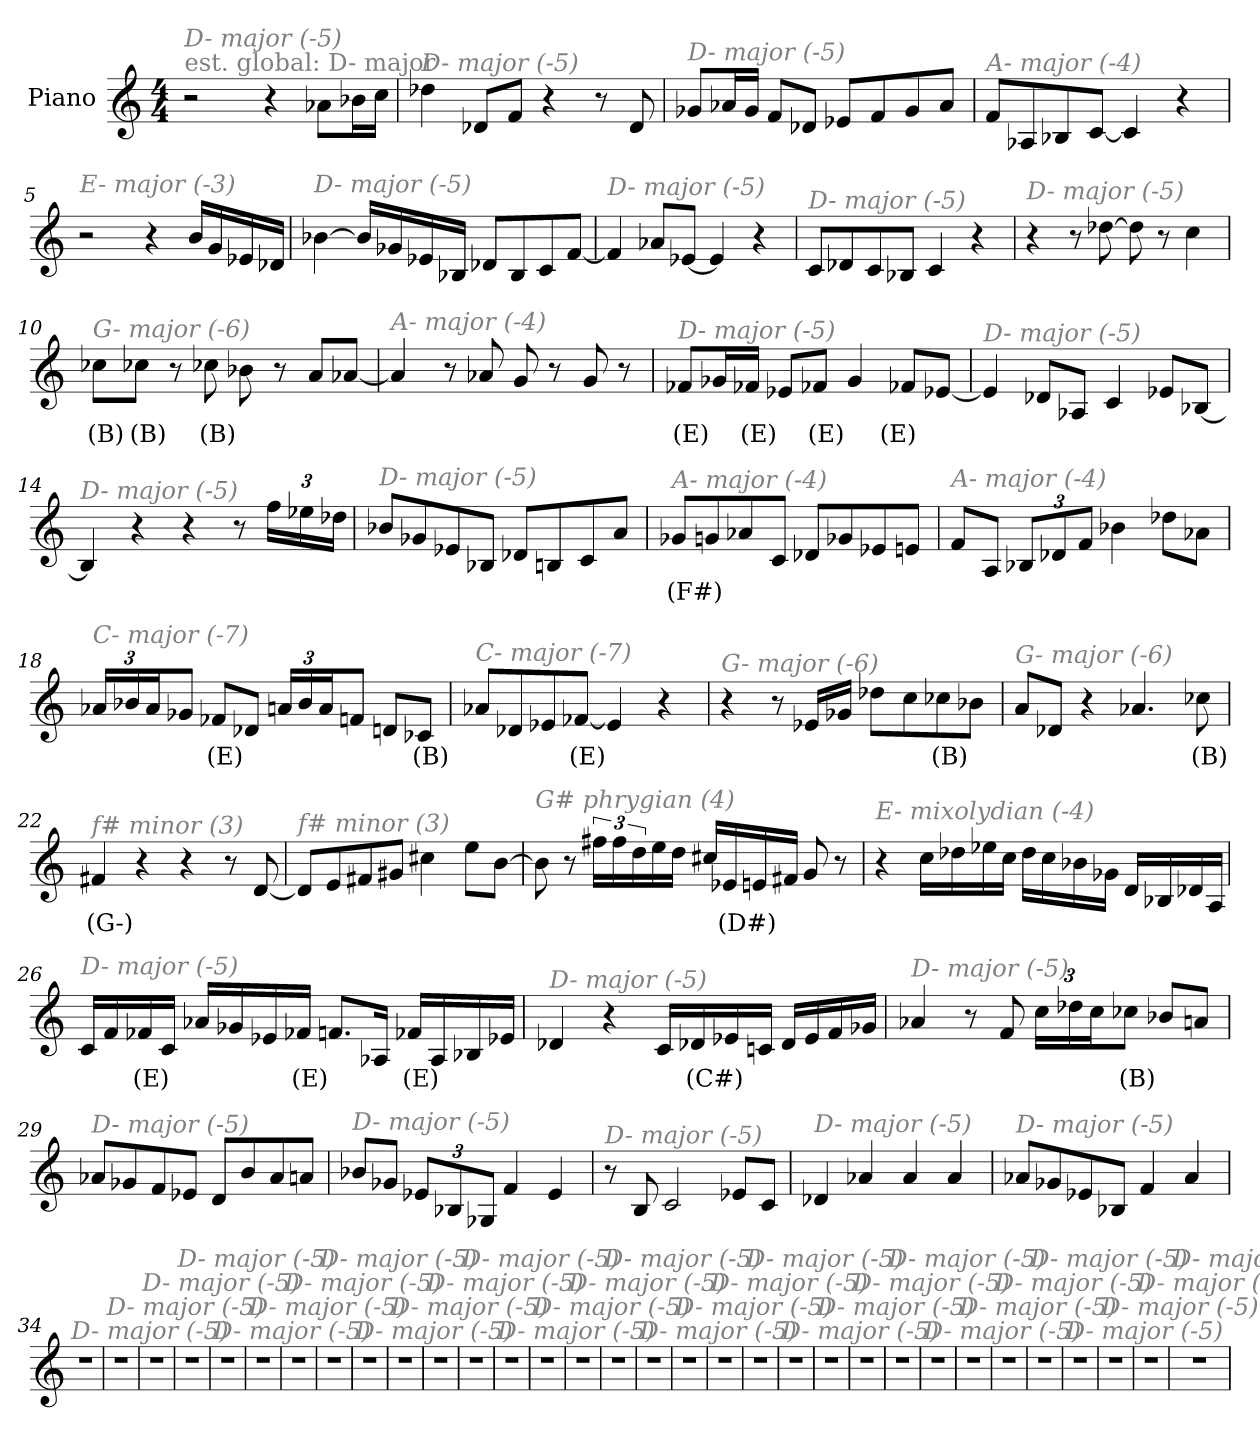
**kern	**text
*part1	*part1
*staff1	*staff1
*I"Piano	*
*I'Pno	*
*clefG2	*
*k[]	*
*M4/4	*
*MM180	*
=1	=1
!LO:TX:a:color=#808080:t=est. global&colon; D- major	!
!LO:TX:i:color=#808080:t=D- major (-5)	!
2r	.
4r	.
8a-X\L	.
16b-X\L	.
16cc\JJ	.
=2	=2
!LO:TX:i:color=#808080:t=D- major (-5)	!
4dd-X\	.
8d-X/L	.
8f/J	.
4r	.
8r	.
8d-/	.
=3	=3
!LO:TX:i:color=#808080:t=D- major (-5)	!
8g-X/L	.
16a-X/L	.
16g-/JJ	.
8f/L	.
8d-X/J	.
8e-X/L	.
8f/	.
8g-/	.
8a-/J	.
=4	=4
!LO:TX:i:color=#808080:t=A- major (-4)	!
8f/L	.
8A-X/	.
8B-X/	.
[8c/J	.
4c/]	.
4r	.
!!LO:LB:g=z
=5	=5
!LO:TX:i:color=#808080:t=E- major (-3)	!
2r	.
4r	.
16b/LL	.
16g/	.
16e-X/	.
16d-X/JJ	.
=6	=6
!LO:TX:i:color=#808080:t=D- major (-5)	!
[4b-X\	.
16b-/LL]	.
16g-X/	.
16e-X/	.
16B-X/JJ	.
8d-X/L	.
8B-/	.
8c/	.
[8f/J	.
=7	=7
!LO:TX:i:color=#808080:t=D- major (-5)	!
4f/]	.
8a-X/L	.
[8e-X/J	.
4e-/]	.
4r	.
=8	=8
!LO:TX:i:color=#808080:t=D- major (-5)	!
8c/L	.
8d-X/	.
8c/	.
8B-X/J	.
4c/	.
4r	.
!!LO:LB:g=z
=9	=9
!LO:TX:i:color=#808080:t=D- major (-5)	!
4r	.
8r	.
[8dd-X\	.
8dd-\]	.
8r	.
4cc\	.
=10	=10
!LO:TX:i:color=#808080:t=G- major (-6)	!
8cc-Xi\L	(B)
8cc-Xi\J	(B)
8r	.
8cc-Xi\	(B)
8b-X\	.
8r	.
8a/L	.
[8a-X/J	.
=11	=11
!LO:TX:i:color=#808080:t=A- major (-4)	!
4a-/]	.
8r	.
8a-X/	.
8g/	.
8r	.
8g/	.
8r	.
=12	=12
!LO:TX:i:color=#808080:t=D- major (-5)	!
8f-Xi/L	(E)
16g-X/L	.
16f-Xi/JJ	(E)
8e-X/L	.
8f-Xi/J	(E)
4g-/	.
8f-Xi/L	(E)
[8e-X/J	.
!!LO:LB:g=z
=13	=13
!LO:TX:i:color=#808080:t=D- major (-5)	!
4e-/]	.
8d-X/L	.
8A-X/J	.
4c/	.
8e-X/L	.
[8B-X/J	.
=14	=14
!LO:TX:i:color=#808080:t=D- major (-5)	!
4B-/]	.
4r	.
4r	.
8r	.
*Xbrackettup	*
24ff\LL	.
24ee-X\	.
24dd-X\JJ	.
=15	=15
!LO:TX:i:color=#808080:t=D- major (-5)	!
8b-X/L	.
8g-X/	.
8e-X/	.
8B-X/J	.
8d-X/L	.
8Bn/	.
8c/	.
8a/J	.
=16	=16
!LO:TX:i:color=#808080:t=A- major (-4)	!
8g-Xi/L	(F#)
8g/	.
8a-X/	.
8c/J	.
8d-X/L	.
8g-X/	.
8e-X/	.
8en/J	.
!!LO:LB:g=z
=17	=17
!LO:TX:i:color=#808080:t=A- major (-4)	!
8f/L	.
8A/J	.
12B-X/L	.
12d-X/	.
12f/J	.
4b-X\	.
8dd-X\L	.
8a-X\J	.
=18	=18
!LO:TX:i:color=#808080:t=C- major (-7)	!
24a-X/LL	.
24b-X/	.
24a-/J	.
8g-X/J	.
8f-Xi/L	(E)
8d-X/J	.
24an/LL	.
24b-/	.
24a/J	.
8f/J	.
8dn/L	.
8c-Xi/J	(B)
=19	=19
!LO:TX:i:color=#808080:t=C- major (-7)	!
8a-X/L	.
8d-X/	.
8e-X/	.
[8f-Xi/J	(E)
4e/]	.
4r	.
=20	=20
!LO:TX:i:color=#808080:t=G- major (-6)	!
4r	.
8r	.
16e-X/LL	.
16g-X/JJ	.
8dd-X\L	.
8cc\	.
8cc-Xi\	(B)
8b-X\J	.
!!LO:LB:g=z
=21	=21
!LO:TX:i:color=#808080:t=G- major (-6)	!
8a/L	.
8d-X/J	.
4r	.
4.a-X/	.
8cc-Xi\	(B)
=22	=22
!LO:TX:i:color=#808080:t=f# minor (3)	!
4f#Xi/	(G-)
4r	.
4r	.
8r	.
[8d/	.
=23	=23
!LO:TX:i:color=#808080:t=f# minor (3)	!
8d/L]	.
8e/	.
8f#X/	.
8g#X/J	.
4cc#X\	.
8ee\L	.
[8b\J	.
=24	=24
!LO:TX:i:color=#808080:t=G# phrygian (4)	!
8b\]	.
8r	.
*brackettup	*
24ff#X\LL	.
24ff#\	.
24dd\	.
16ee\	.
16dd\JJ	.
16cc#X/LL	.
16e-Xi/	(D#)
16e/	.
16f#X/JJ	.
8g/	.
8r	.
!!LO:LB:g=z
=25	=25
!LO:TX:i:color=#808080:t=E- mixolydian (-4)	!
4r	.
16cc\LL	.
16dd-X\	.
16ee-X\	.
16cc\JJ	.
16dd-\LL	.
16cc\	.
16b-X\	.
16g-X\JJ	.
16d/LL	.
16B-X/	.
16d-X/	.
16A/JJ	.
=26	=26
!LO:TX:i:color=#808080:t=D- major (-5)	!
16c/LL	.
16f/	.
16f-Xi/	(E)
16c/JJ	.
16a-X/LL	.
16g-X/	.
16e-X/	.
16f-Xi/JJ	(E)
8.f/L	.
16A-X/Jk	.
16f-Xi/LL	(E)
16A-/	.
16B-X/	.
16e-X/JJ	.
!!LO:LB:g=z
=27	=27
!LO:TX:i:color=#808080:t=D- major (-5)	!
4d-X/	.
4r	.
16c/LL	.
16d-Xi/	(C#)
16e-X/	.
16cn/JJ	.
16d-/LL	.
16e-/	.
16f/	.
16g-X/JJ	.
=28	=28
!LO:TX:i:color=#808080:t=D- major (-5)	!
4a-X/	.
8r	.
8f/	.
*Xbrackettup	*
24cc\LL	.
24dd-X\	.
24cc\J	.
8cc-Xi\J	(B)
8b-X/L	.
8an/J	.
=29	=29
!LO:TX:i:color=#808080:t=D- major (-5)	!
8a-X/L	.
8g-X/	.
8f/	.
8e-X/J	.
8d/L	.
8b/	.
8a-/	.
8an/J	.
!!LO:LB:g=z
=30	=30
!LO:TX:i:color=#808080:t=D- major (-5)	!
8b-X/L	.
8g-X/J	.
12e-X/L	.
12B-X/	.
12G-X/J	.
4f/	.
4e-/	.
=31	=31
!LO:TX:i:color=#808080:t=D- major (-5)	!
8r	.
8B/	.
2c/	.
8e-X/L	.
8c/J	.
=32	=32
!LO:TX:i:color=#808080:t=D- major (-5)	!
4d-X/	.
4a-X/	.
4a-/	.
4a-/	.
=33	=33
!LO:TX:i:color=#808080:t=D- major (-5)	!
8a-X/L	.
8g-X/	.
8e-X/	.
8B-X/J	.
4f/	.
4a-/	.
=34	=34
!LO:TX:i:color=#808080:t=D- major (-5)	!
1r	.
=35	=35
!LO:TX:i:color=#808080:t=D- major (-5)	!
1r	.
!!LO:LB:g=z
=36	=36
!LO:TX:i:color=#808080:t=D- major (-5)	!
1r	.
=37	=37
!LO:TX:i:color=#808080:t=D- major (-5)	!
1r	.
=38	=38
!LO:TX:i:color=#808080:t=D- major (-5)	!
1r	.
=39	=39
!LO:TX:i:color=#808080:t=D- major (-5)	!
1r	.
=40	=40
!LO:TX:i:color=#808080:t=D- major (-5)	!
1r	.
=41	=41
!LO:TX:i:color=#808080:t=D- major (-5)	!
1r	.
=42	=42
!LO:TX:i:color=#808080:t=D- major (-5)	!
1r	.
=43	=43
!LO:TX:i:color=#808080:t=D- major (-5)	!
1r	.
=44	=44
!LO:TX:i:color=#808080:t=D- major (-5)	!
1r	.
=45	=45
!LO:TX:i:color=#808080:t=D- major (-5)	!
1r	.
=46	=46
!LO:TX:i:color=#808080:t=D- major (-5)	!
1r	.
=47	=47
!LO:TX:i:color=#808080:t=D- major (-5)	!
1r	.
!!LO:PB:g=z
=48	=48
!LO:TX:i:color=#808080:t=D- major (-5)	!
1r	.
=49	=49
!LO:TX:i:color=#808080:t=D- major (-5)	!
1r	.
=50	=50
!LO:TX:i:color=#808080:t=D- major (-5)	!
1r	.
=51	=51
!LO:TX:i:color=#808080:t=D- major (-5)	!
1r	.
=52	=52
!LO:TX:i:color=#808080:t=D- major (-5)	!
1r	.
=53	=53
!LO:TX:i:color=#808080:t=D- major (-5)	!
1r	.
=54	=54
!LO:TX:i:color=#808080:t=D- major (-5)	!
1r	.
=55	=55
!LO:TX:i:color=#808080:t=D- major (-5)	!
1r	.
=56	=56
!LO:TX:i:color=#808080:t=D- major (-5)	!
1r	.
=57	=57
!LO:TX:i:color=#808080:t=D- major (-5)	!
1r	.
=58	=58
!LO:TX:i:color=#808080:t=D- major (-5)	!
1r	.
=59	=59
!LO:TX:i:color=#808080:t=D- major (-5)	!
1r	.
!!LO:LB:g=z
=60	=60
!LO:TX:i:color=#808080:t=D- major (-5)	!
1r	.
=61	=61
!LO:TX:i:color=#808080:t=D- major (-5)	!
1r	.
=62	=62
!LO:TX:i:color=#808080:t=D- major (-5)	!
1r	.
=63	=63
!LO:TX:i:color=#808080:t=D- major (-5)	!
1r	.
=64	=64
!LO:TX:i:color=#808080:t=D- major (-5)	!
1r	.
=65	=65
!LO:TX:i:color=#808080:t=D- major (-5)	!
1r	.
=	=
*-	*-
